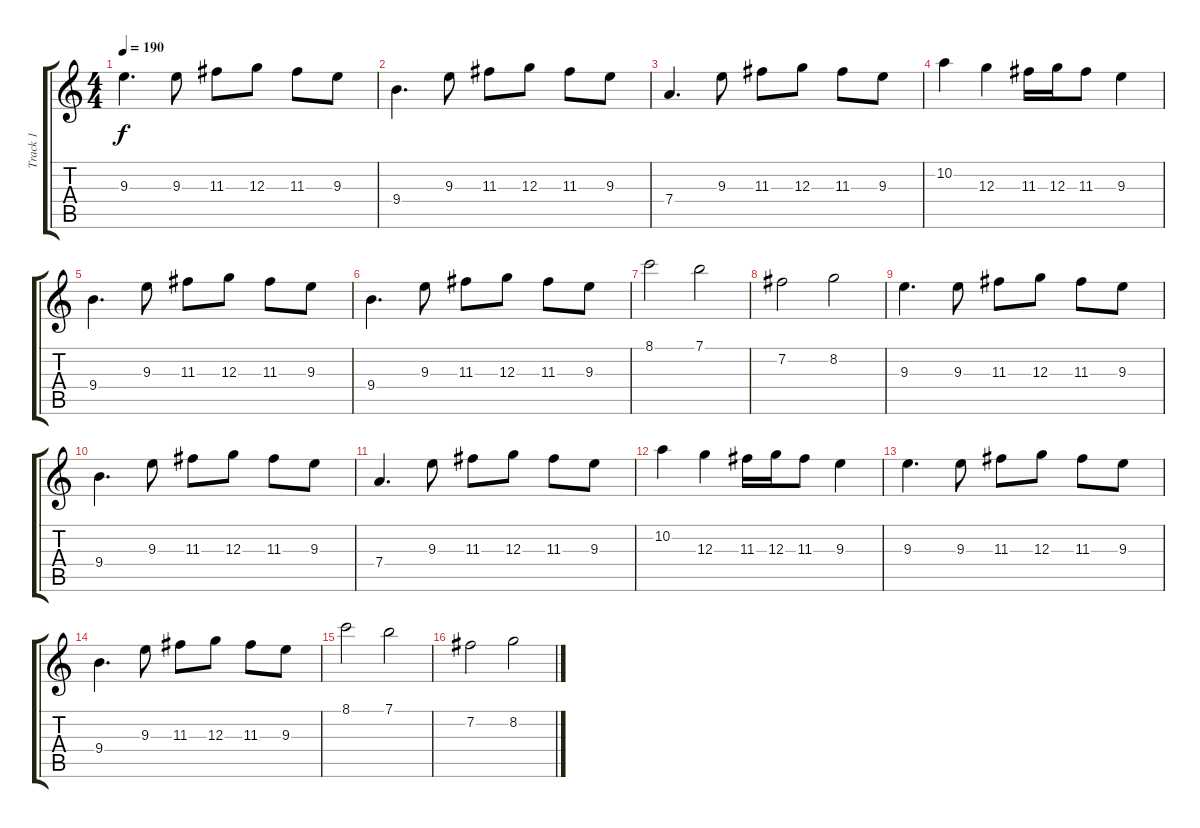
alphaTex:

\track ("Track 1" "Track 1") {instrument distortionguitar}
\staff {score tabs}
\tuning (E4 B3 G3 D3 A2 E2) {hide}
\ts (4 4)
\tempo 190
\clef g2
\ks c
9.3.4{d dy f} 9.3.8 11.3.8 12.3.8 11.3.8 9.3.8 |
9.4.4{d} 9.3.8 11.3.8 12.3.8 11.3.8 9.3.8 |
7.4.4{d} 9.3.8 11.3.8 12.3.8 11.3.8 9.3.8 |
10.2.4 12.3.4 11.3.16 12.3.16 11.3.8 9.3.4 |
9.4.4{d} 9.3.8 11.3.8 12.3.8 11.3.8 9.3.8 |
9.4.4{d} 9.3.8 11.3.8 12.3.8 11.3.8 9.3.8 |
8.1.2 7.1.2 |
7.2.2 8.2.2 |
9.3.4{d} 9.3.8 11.3.8 12.3.8 11.3.8 9.3.8 |
9.4.4{d} 9.3.8 11.3.8 12.3.8 11.3.8 9.3.8 |
7.4.4{d} 9.3.8 11.3.8 12.3.8 11.3.8 9.3.8 |
10.2.4 12.3.4 11.3.16 12.3.16 11.3.8 9.3.4 |
9.3.4{d} 9.3.8 11.3.8 12.3.8 11.3.8 9.3.8 |
9.4.4{d} 9.3.8 11.3.8 12.3.8 11.3.8 9.3.8 |
8.1.2 7.1.2 |
7.2.2 8.2.2
